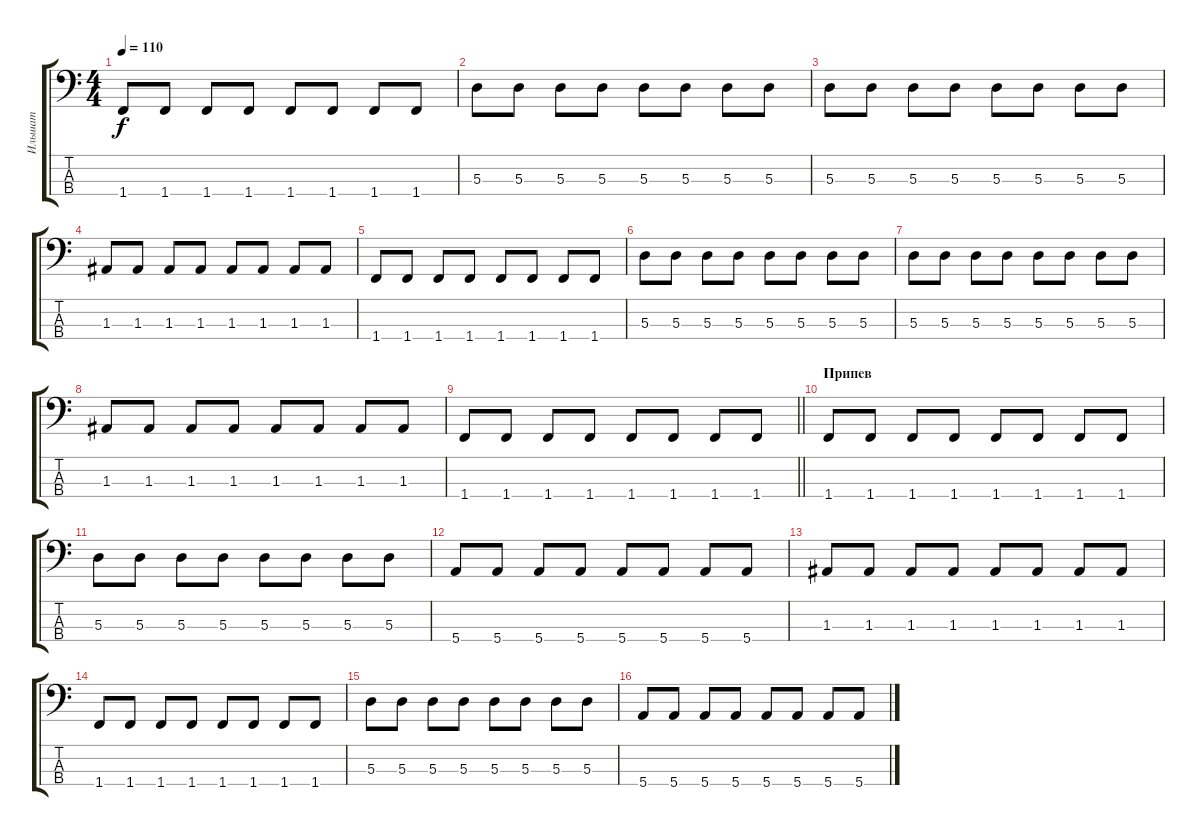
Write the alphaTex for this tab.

\track ("Ильшат" "Ильшат") {instrument electricbassfinger}
\staff {score tabs}
\tuning (G2 D2 A1 E1) {hide}
\ts (4 4)
\tempo 110
\clef f4
\ks c
1.4.8{dy f} 1.4.8 1.4.8 1.4.8 1.4.8 1.4.8 1.4.8 1.4.8 |
5.3.8 5.3.8 5.3.8 5.3.8 5.3.8 5.3.8 5.3.8 5.3.8 |
5.3.8 5.3.8 5.3.8 5.3.8 5.3.8 5.3.8 5.3.8 5.3.8 |
1.3.8 1.3.8 1.3.8 1.3.8 1.3.8 1.3.8 1.3.8 1.3.8 |
1.4.8 1.4.8 1.4.8 1.4.8 1.4.8 1.4.8 1.4.8 1.4.8 |
5.3.8 5.3.8 5.3.8 5.3.8 5.3.8 5.3.8 5.3.8 5.3.8 |
5.3.8 5.3.8 5.3.8 5.3.8 5.3.8 5.3.8 5.3.8 5.3.8 |
1.3.8 1.3.8 1.3.8 1.3.8 1.3.8 1.3.8 1.3.8 1.3.8 |
\barLineRight lightlight
1.4.8 1.4.8 1.4.8 1.4.8 1.4.8 1.4.8 1.4.8 1.4.8 |
\section ("" "Припев")
1.4.8 1.4.8 1.4.8 1.4.8 1.4.8 1.4.8 1.4.8 1.4.8 |
5.3.8 5.3.8 5.3.8 5.3.8 5.3.8 5.3.8 5.3.8 5.3.8 |
5.4.8 5.4.8 5.4.8 5.4.8 5.4.8 5.4.8 5.4.8 5.4.8 |
1.3.8 1.3.8 1.3.8 1.3.8 1.3.8 1.3.8 1.3.8 1.3.8 |
1.4.8 1.4.8 1.4.8 1.4.8 1.4.8 1.4.8 1.4.8 1.4.8 |
5.3.8 5.3.8 5.3.8 5.3.8 5.3.8 5.3.8 5.3.8 5.3.8 |
5.4.8 5.4.8 5.4.8 5.4.8 5.4.8 5.4.8 5.4.8 5.4.8
